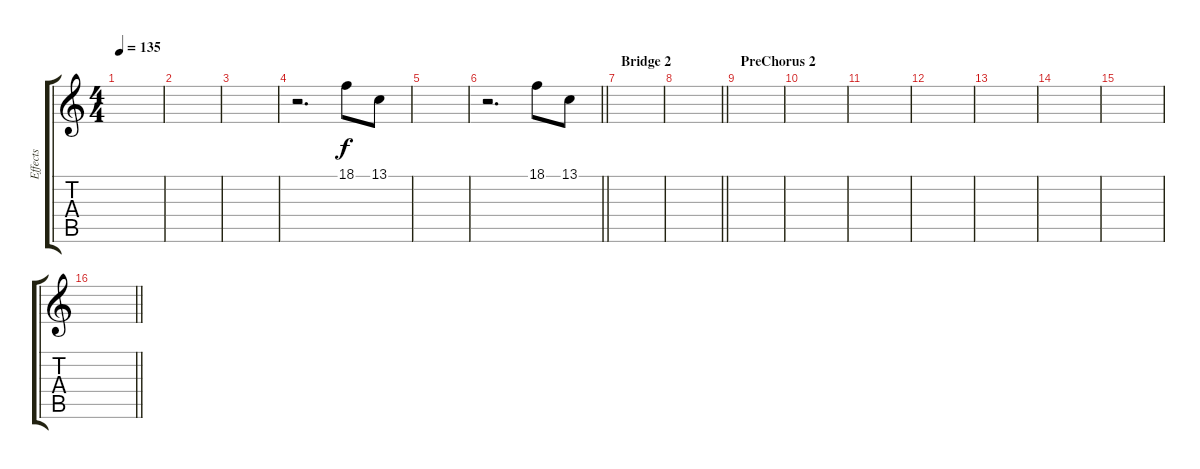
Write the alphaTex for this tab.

\track ("Effects" "Effects") {instrument lead1square}
\staff {score tabs}
\tuning (B3 Gb3 D3 A2 E2 B1) {hide}
\ts (4 4)
\tempo 135
\clef g2
\ks c
|
|
|
r.2{d} 18.1.8 13.1.8 |
|
\barLineRight lightlight
r.2{d} 18.1.8 13.1.8 |
\section ("" "Bridge 2")
|
\barLineRight lightlight
|
\section ("" "PreChorus 2")
|
|
|
|
|
|
|
\barLineRight lightlight
